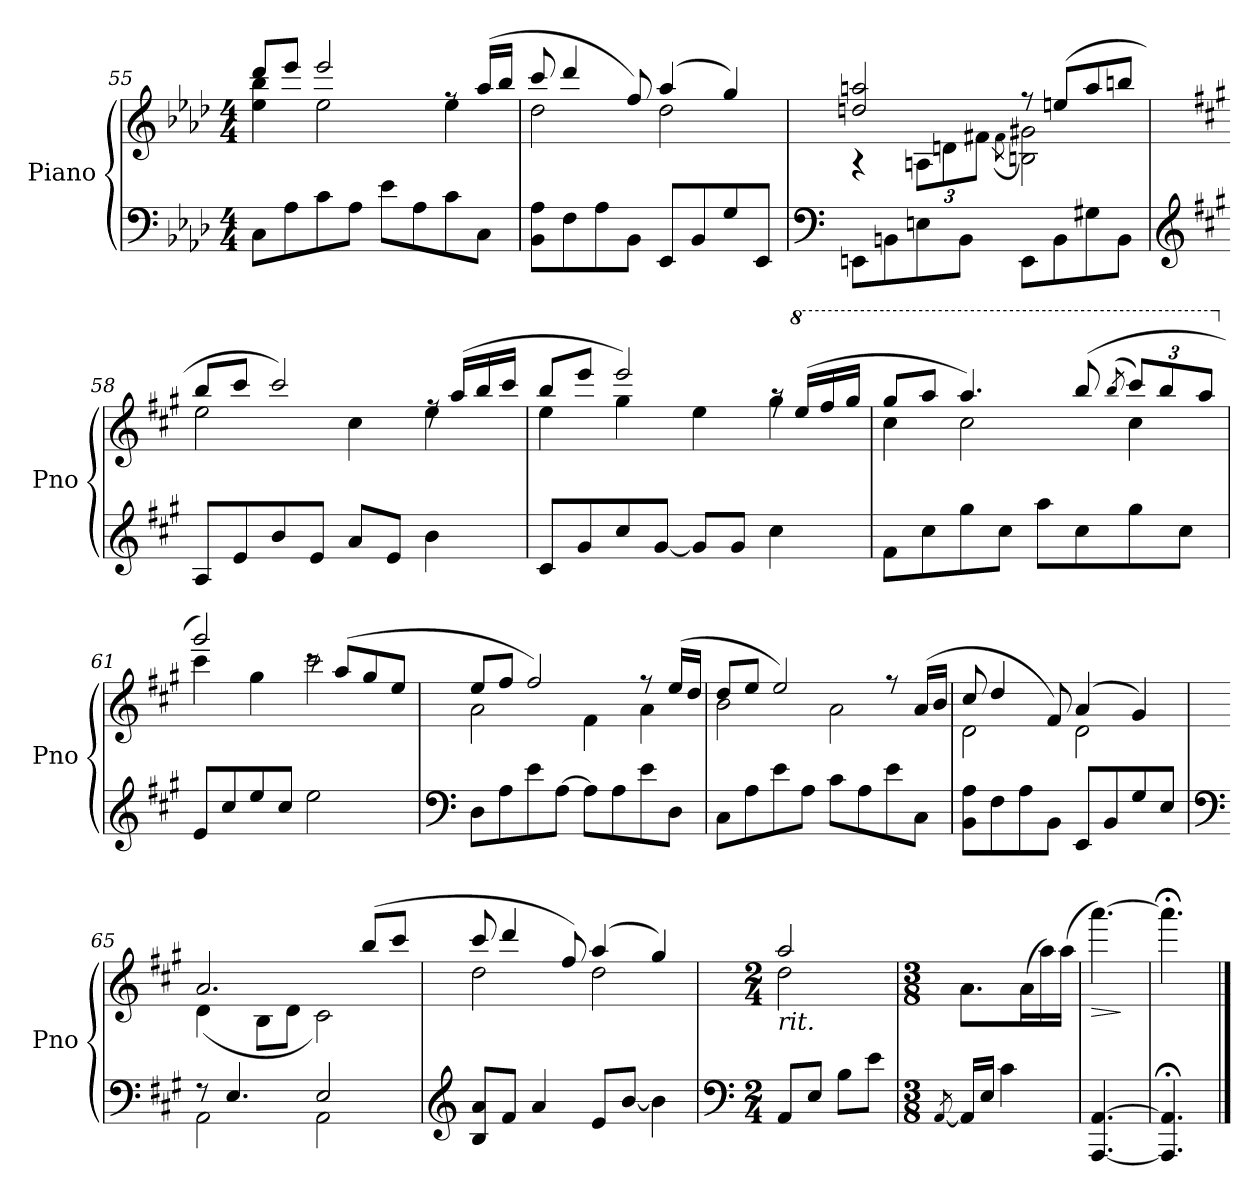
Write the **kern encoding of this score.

**kern	**kern	**dynam
*part1	*part1	*part1
*staff2	*staff1	*staff1/2
*I"Piano	*	*
*I'Pno	*	*
!!LO:LB:g=z
*clefF4	*clefG2	*
*k[b-e-a-d-]	*k[b-e-a-d-]	*
*M4/4	*M4/4	*
=55	=55	=55
*	*^	*
8C\L	8ddd-/L	4ee-\ 4bb-\	.
8A-\	8eee-/J	.	.
8c\	2eee-/	2ee-\	.
8A-\J	.	.	.
8e-\L	.	.	.
8A-\	.	.	.
8c\	8rff	4ee-\	.
8C\J	(16aa-/LL	.	.
.	16bb-/JJ	.	.
=56	=56	=56	=56
8BB-\ 8A-\L	8ccc/	2dd-\	.
8F\	4ddd-/	.	.
8A-\	.	.	.
8BB-\J	8ff/)	.	.
8EE-/L	(4aa-/	2dd-\	.
8BB-/	.	.	.
8G/	4gg/)	.	.
8EE-/J	.	.	.
!!LO:LB:g=z	!!
=57	=57	=57	=57
*clefF4	*	*	*
8EEn\L	2ddn/ 2aan/	4r	.
8BBn\	.	.	.
*	*	*Xbrackettup	*
8En\	.	12An\L	.
.	.	12dn\	.
8BB\J	.	.	.
.	.	12f#X\J	.
.	.	(8qf#\	.
8EE\L	8r	2Bn\ 2g#X\)	.
8BB\	(8een/L	.	.
8G#X\	8aa/	.	.
8BB\J	8bbn/J	.	.
=58	=58	=58	=58
*clefG2	*	*	*
*k[f#c#g#]	*k[f#c#g#]	*	*
*	*MM55	*	*
8A/L	8bb/L	2ee\	.
8e/	8ccc#/J	.	.
8b/	2ccc#/)	.	.
8e/J	.	.	.
8a/L	.	4cc#\	.
8e/J	.	.	.
4b\	16rff	4ee\	.
.	(16aa/LL	.	.
.	16bb/	.	.
.	16ccc#/JJ	.	.
!!LO:PB:g=z	!!
=59	=59	=59	=59
8c#/L	8bb/L	4ee\	.
8g#/	8eee/J	.	.
8cc#/	2eee/)	4gg#\	.
[8g#/J	.	.	.
8g#/L]	.	4ee\	.
8g#/J	.	.	.
4cc#\	16raa	4gg#\	.
*	*8va	*	*
.	(16eee/LL	.	.
.	16fff#/	.	.
.	16ggg#/JJ	.	.
=60	=60	=60	=60
8f#\L	8ggg#/L	4ccc#\	.
8cc#\	8aaa/J	.	.
8gg#\	4.aaa/)	2ccc#\	.
8cc#\J	.	.	.
8aa\L	.	.	.
8cc#\	(8bbb/	.	.
.	(8qbbb/	.	.
8gg#\	12cccc#/L)	4ccc#\	.
.	12bbb/	.	.
8cc#\J	.	.	.
.	12aaa/J	.	.
!!LO:LB:g=z	!!
=61	=61	=61	=61
*	*X8va	*	*
8e/L	2ggg#/)	4ccc#\	.
8cc#/	.	.	.
8ee/	.	4gg#\	.
8cc#/J	.	.	.
2ee\	8rccc	2ccc#\	.
.	(8aa/L	.	.
.	8gg#/	.	.
.	8ee/J	.	.
=62	=62	=62	=62
*clefF4	*	*	*
8D\L	8ee/L	2a\	.
8A\	8ff#/J	.	.
8e\	2ff#/)	.	.
[8A\J	.	.	.
8A\L]	.	4f#\	.
8A\	.	.	.
8e\	8r	4a\	.
8D\J	(16ee/LL	.	.
.	16dd/JJ	.	.
!!LO:LB:g=z	!!
=63	=63	=63	=63
8C#\L	8dd/L	2b\	.
8A\	8ee/J	.	.
8e\	2ee/)	.	.
8A\J	.	.	.
8c#\L	.	2a\	.
8A\	.	.	.
8e\	8r	.	.
8C#\J	(16a/LL	.	.
.	16b/JJ	.	.
=64	=64	=64	=64
8BB\ 8A\L	8cc#/	2d\	.
8F#\	4dd/	.	.
8A\	.	.	.
8BB\J	8f#/)	.	.
8EE/L	(4a/	2d\	.
8BB/	.	.	.
8G#/	4g#/)	.	.
8E/J	.	.	.
!!LO:LB:g=z	!!
=65	=65	=65	=65
*clefF4	*	*	*
*^	*	*	*
8r	2AA\	2.a/	(4d\	.
4.E/	.	.	.	.
.	.	.	8B\L	.
.	.	.	8d\J	.
2E/	2AA\	.	2c#\)	.
*	*	*MM45	*	*
.	.	(8bb/L	.	.
.	.	8ccc#/J	.	.
*v	*v	*	*	*
=66	=66	=66	=66
*clefG2	*	*	*
8B/ 8a/L	8ccc#/	2dd\	.
8f#/J	4ddd/	.	.
4a/	.	.	.
.	8ff#/)	.	.
8e/L	(4aa/	2dd\	.
[8b/J	.	.	.
4b\]	4gg#/)	.	.
=67	=67	=67	=67
*clefF4	*	*	*
*M2/4	*M2/4	*	*
*	*MM45	*	*
!	!LO:TX:b:i:t=rit.	!	!
8AA/L	2aa/	2dd\	.
8E/J	.	.	.
8B\L	.	.	.
8e\J	.	.	.
*	*v	*v	*
!!LO:LB:g=z
=68	=68	=68
*M3/8	*M3/8	*
*	*MM68	*
*^	*	*
8qAA/yy	[8qAA/	.	.
4.ryy	16AA/LL]	8.a\L	.
.	16E/JJ	.	.
.	4c#\	.	.
.	.	(16a\L	.
.	.	16aa\)	.
.	.	(16aa\JJ	.
*v	*v	*	*
=69	=69	=69
!	!	!LO:HP:b
[4.AAA/ [4.AA/	[4.aaa\)	>
.	.	]
=70	=70	=70
4.AAA/];< 4.AA/];<	4.aaa;<\]	.
==	==	==
*-	*-	*-
